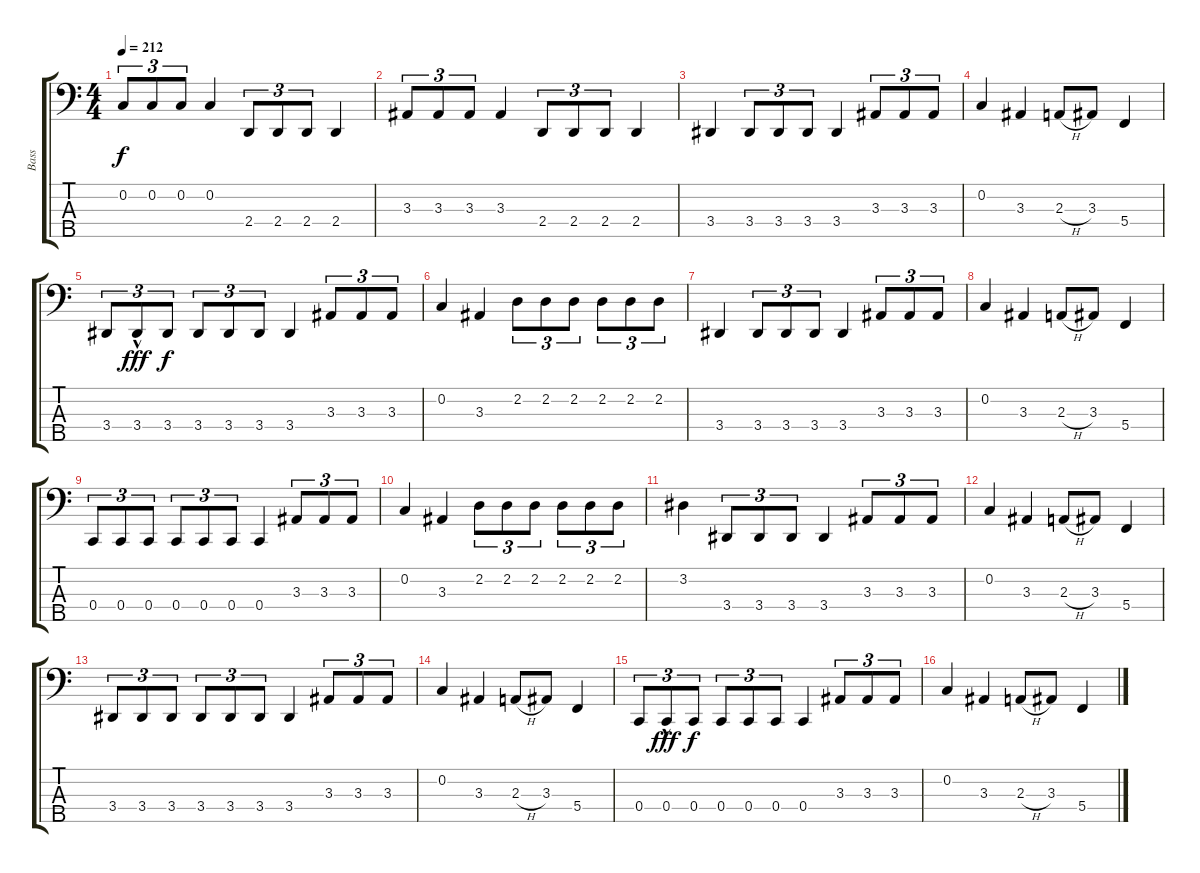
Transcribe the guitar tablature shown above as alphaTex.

\track ("Bass" "Bass") {instrument electricbasspick}
\staff {score tabs}
\tuning (G2 C2 G1 C1 G0) {hide}
\ts (4 4)
\tempo 212
\clef f4
\ks c
0.2.8{tu (3 2) dy f} 0.2.8{tu (3 2)} 0.2.8{tu (3 2)} 0.2.4 2.4.8{tu (3 2)} 2.4.8{tu (3 2)} 2.4.8{tu (3 2)} 2.4.4 |
3.3.8{tu (3 2)} 3.3.8{tu (3 2)} 3.3.8{tu (3 2)} 3.3.4 2.4.8{tu (3 2)} 2.4.8{tu (3 2)} 2.4.8{tu (3 2)} 2.4.4 |
3.4.4 3.4.8{tu (3 2)} 3.4.8{tu (3 2)} 3.4.8{tu (3 2)} 3.4.4 3.3.8{tu (3 2)} 3.3.8{tu (3 2)} 3.3.8{tu (3 2)} |
0.2.4 3.3.4 2.3{h}.8 3.3.8 5.4.4 |
3.4.8{tu (3 2)} 3.4{hac}.8{tu (3 2) dy fff} 3.4.8{tu (3 2) dy f} 3.4.8{tu (3 2)} 3.4.8{tu (3 2)} 3.4.8{tu (3 2)} 3.4.4 3.3.8{tu (3 2)} 3.3.8{tu (3 2)} 3.3.8{tu (3 2)} |
0.2.4 3.3.4 2.2.8{tu (3 2)} 2.2.8{tu (3 2)} 2.2.8{tu (3 2)} 2.2.8{tu (3 2)} 2.2.8{tu (3 2)} 2.2.8{tu (3 2)} |
3.4.4 3.4.8{tu (3 2)} 3.4.8{tu (3 2)} 3.4.8{tu (3 2)} 3.4.4 3.3.8{tu (3 2)} 3.3.8{tu (3 2)} 3.3.8{tu (3 2)} |
0.2.4 3.3.4 2.3{h}.8 3.3.8 5.4.4 |
0.4.8{tu (3 2)} 0.4.8{tu (3 2)} 0.4.8{tu (3 2)} 0.4.8{tu (3 2)} 0.4.8{tu (3 2)} 0.4.8{tu (3 2)} 0.4.4 3.3.8{tu (3 2)} 3.3.8{tu (3 2)} 3.3.8{tu (3 2)} |
0.2.4 3.3.4 2.2.8{tu (3 2)} 2.2.8{tu (3 2)} 2.2.8{tu (3 2)} 2.2.8{tu (3 2)} 2.2.8{tu (3 2)} 2.2.8{tu (3 2)} |
3.2.4 3.4.8{tu (3 2)} 3.4.8{tu (3 2)} 3.4.8{tu (3 2)} 3.4.4 3.3.8{tu (3 2)} 3.3.8{tu (3 2)} 3.3.8{tu (3 2)} |
0.2.4 3.3.4 2.3{h}.8 3.3.8 5.4.4 |
3.4.8{tu (3 2)} 3.4.8{tu (3 2)} 3.4.8{tu (3 2)} 3.4.8{tu (3 2)} 3.4.8{tu (3 2)} 3.4.8{tu (3 2)} 3.4.4 3.3.8{tu (3 2)} 3.3.8{tu (3 2)} 3.3.8{tu (3 2)} |
0.2.4 3.3.4 2.3{h}.8 3.3.8 5.4.4 |
0.4.8{tu (3 2)} 0.4{hac}.8{tu (3 2) dy fff} 0.4.8{tu (3 2) dy f} 0.4.8{tu (3 2)} 0.4.8{tu (3 2)} 0.4.8{tu (3 2)} 0.4.4 3.3.8{tu (3 2)} 3.3.8{tu (3 2)} 3.3.8{tu (3 2)} |
0.2.4 3.3.4 2.3{h}.8 3.3.8 5.4.4
